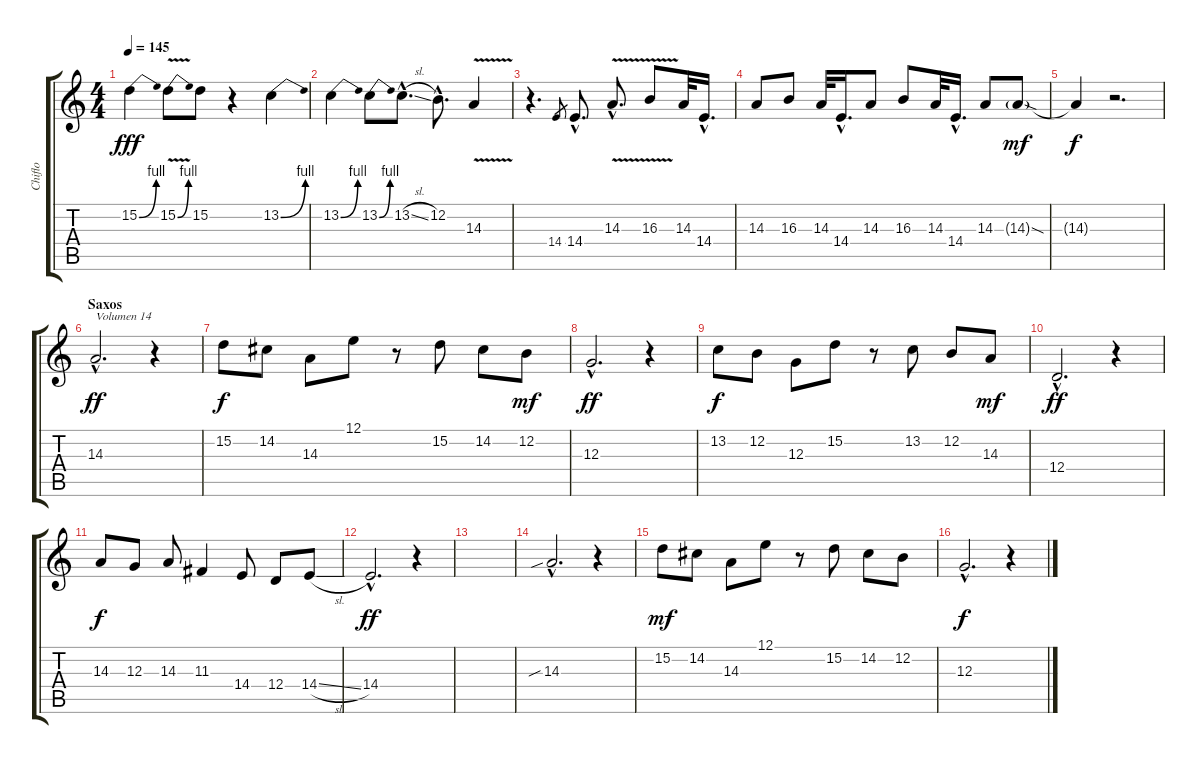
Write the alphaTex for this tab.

\track ("Chiflo" "Chiflo") {instrument altosax}
\staff {score tabs}
\tuning (E4 B3 G3 D3 A2 E2) {hide}
\ts (4 4)
\tempo 145
\clef g2
\ks c
15.2{be (bend 0 0 60 4)}.4{dy fff} 15.2{be (bend 0 0 60 4) v}.8 15.2.8 r.4 13.2{be (bend 0 0 60 4)}.4 |
13.2{be (bend 0 0 60 4)}.4 13.2{be (bend 0 0 60 4)}.8 13.2{sl hac}.8{d} 12.2{hac}.8{d} 14.3{v}.4 |
r.4{d} 14.4.8{gr} 14.4{hac}.8{d} 14.3{v hac}.8{d} 16.3{v}.8 14.3.32 14.4{hac}.16{d} |
14.3.8 16.3.8 14.3.32 14.4{hac}.16{d} 14.3.8 16.3.8 14.3.32 14.4{hac}.16{d} 14.3.8 14.3{sod g}.8{dy mf} |
14.3{t}.4{dy f} r.2{d} |
\section ("" "Saxos")
14.3{hac}.2{d txt "Volumen 14" dy ff volume 14} r.4 |
15.2.8{dy f} 14.2.8 14.3.8 12.1.8 r.8 15.2.8 14.2.8 12.2.8{dy mf} |
12.3{hac}.2{d dy ff} r.4 |
13.2.8{dy f} 12.2.8 12.3.8 15.2.8 r.8 13.2.8 12.2.8 14.3.8{dy mf} |
12.4{hac}.2{d dy ff} r.4 |
14.3.8{dy f} 12.3.8 14.3.8 11.3.4 14.4.8 12.4.8 14.4{sl}.8 |
14.4{hac}.2{d dy ff} r.4 |
|
14.3{sib hac}.2{d} r.4 |
15.2.8{dy mf} 14.2.8 14.3.8 12.1.8 r.8 15.2.8 14.2.8 12.2.8 |
12.3{hac}.2{d dy f} r.4
